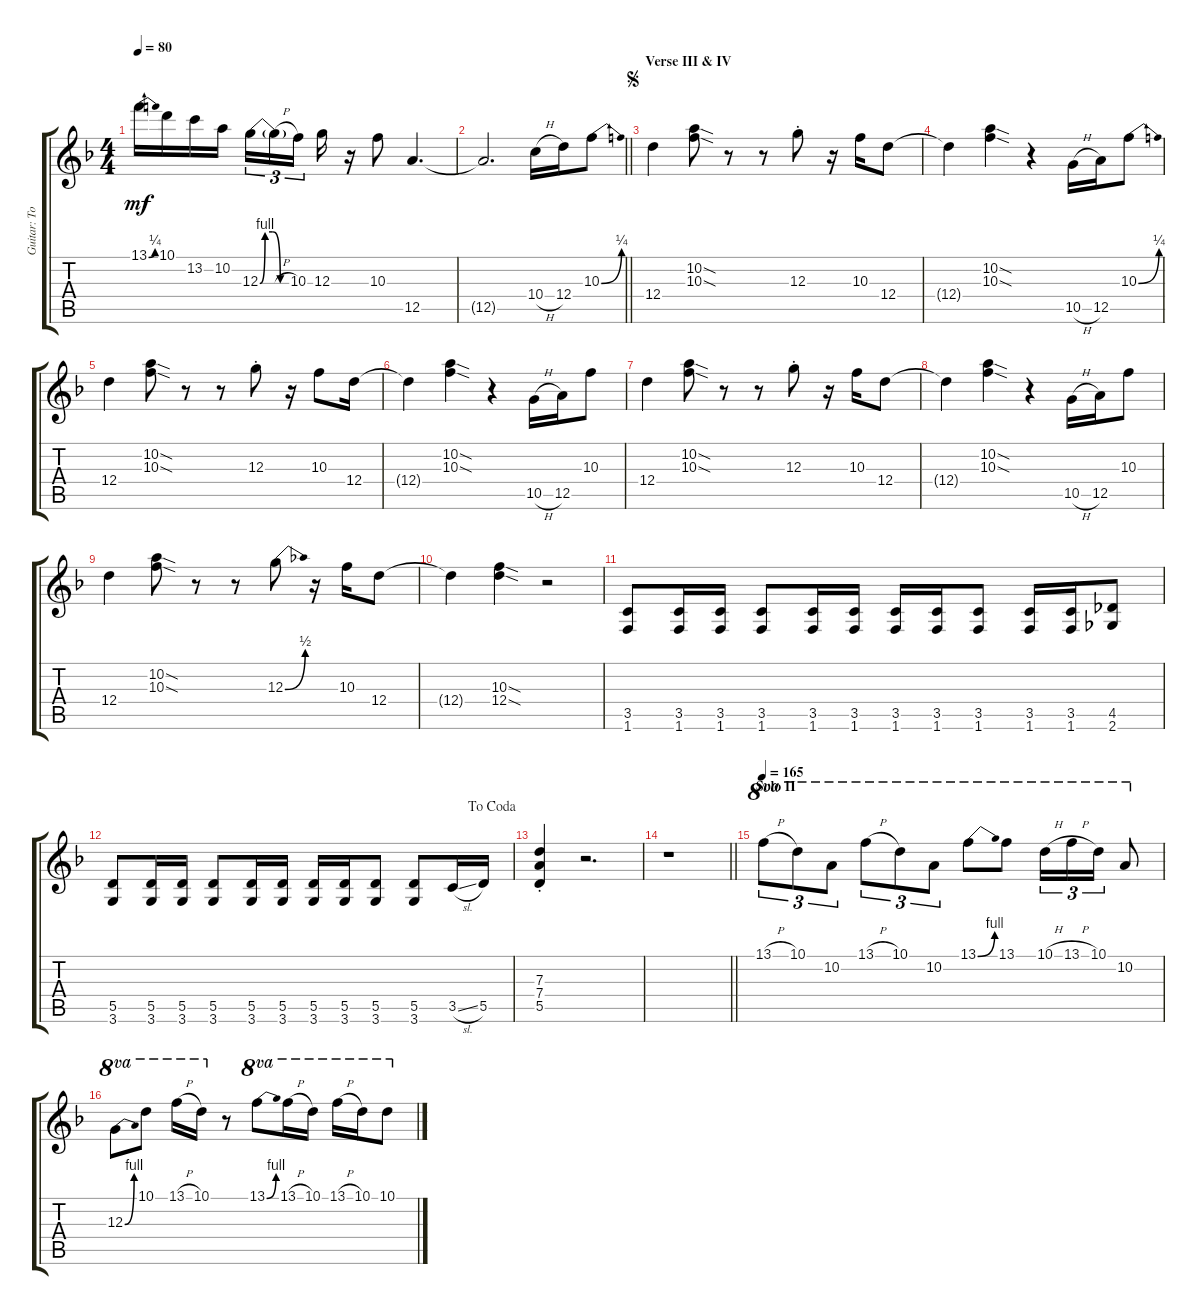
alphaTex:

\track ("Guitar: Tony" "Guitar: To") {instrument distortionguitar}
\staff {score tabs}
\tuning (E4 B3 G3 D3 A2 E2) {hide}
\ts (4 4)
\tempo 80
\clef g2
\ks f
13.1{be (bend 0 0 60 1)}.16{dy mf} 10.1.16 13.2.16 10.2.16 12.3{be (custom 0 0 10 4 25 4 40 0 60 0)}.16{tu (3 2)} 12.3{h t}.16{tu (3 2)} 10.3.16{tu (3 2) beam splitsecondary} 12.3.16 r.16 10.3.8 12.5.4{d} |
\barLineRight lightlight
12.5{t}.2{d} 10.4{h}.16 12.4.16 10.3{be (bend 0 0 60 1)}.8 |
\section ("" "Verse III & IV")
\jump segno
12.4.4 (10.2{sod} 10.3{sod}).8 r.8 r.8 12.3{st}.8 r.16 10.3.16 12.4.8 |
12.4{t}.4 (10.2{sod} 10.3{sod}).4 r.4 10.5{h}.16 12.5.16 10.3{be (bend 0 0 60 1)}.8 |
12.4.4 (10.2{sod} 10.3{sod}).8 r.8 r.8 12.3{st}.8 r.16 10.3.8 12.4.16 |
12.4{t}.4 (10.2{sod} 10.3{sod}).4 r.4 10.5{h}.16 12.5.16 10.3.8 |
12.4.4 (10.2{sod} 10.3{sod}).8 r.8 r.8 12.3{st}.8 r.16 10.3.16 12.4.8 |
12.4{t}.4 (10.2{sod} 10.3{sod}).4 r.4 10.5{h}.16 12.5.16 10.3.8 |
12.4.4 (10.2{sod} 10.3{sod}).8 r.8 r.8 12.3{be (bend 0 0 60 2)}.8 r.16 10.3.16 12.4.8 |
12.4{t}.4 (10.3{sod} 12.4{sod}).4 r.2 |
(3.5 1.6).8 (3.5 1.6).16 (3.5 1.6).16 (3.5 1.6).8 (3.5 1.6).16 (3.5 1.6).16 (3.5 1.6).16 (3.5 1.6).16 (3.5 1.6).8 (3.5 1.6).16 (3.5 1.6).16 (4.5 2.6).8 |
\jump dacoda
(5.5 3.6).8 (5.5 3.6).16 (5.5 3.6).16 (5.5 3.6).8 (5.5 3.6).16 (5.5 3.6).16 (5.5 3.6).16 (5.5 3.6).16 (5.5 3.6).8 (5.5 3.6).8 3.5{sl}.16 5.5.16 |
(7.3{st} 7.4{st} 5.5{st}).4 r.2{d} |
\barLineRight lightlight
r.1 |
\section ("" "Solo II")
\tempo 165
13.1{h}.8{tu (3 2) ot 8va} 10.1.8{tu (3 2) ot 8va} 10.2.8{tu (3 2) ot 8va} 13.1{h}.8{tu (3 2) ot 8va} 10.1.8{tu (3 2) ot 8va} 10.2.8{tu (3 2) ot 8va} 13.1{be (bend 0 0 60 4)}.8{ot 8va} 13.1.8{ot 8va} 10.1{h}.16{tu (3 2) ot 8va} 13.1{h}.16{tu (3 2) ot 8va} 10.1.16{tu (3 2) ot 8va} 10.2.8{ot 8va} |
12.3{be (bend 0 0 60 4)}.8{ot 8va} 10.1.8{ot 8va} 13.1{h}.16{ot 8va} 10.1.16{ot 8va} r.8 13.1{be (bend 0 0 60 4)}.8{ot 8va} 13.1{h}.16{ot 8va} 10.1.16{ot 8va} 13.1{h}.16{ot 8va} 10.1.16{ot 8va} 10.1.8{ot 8va}
